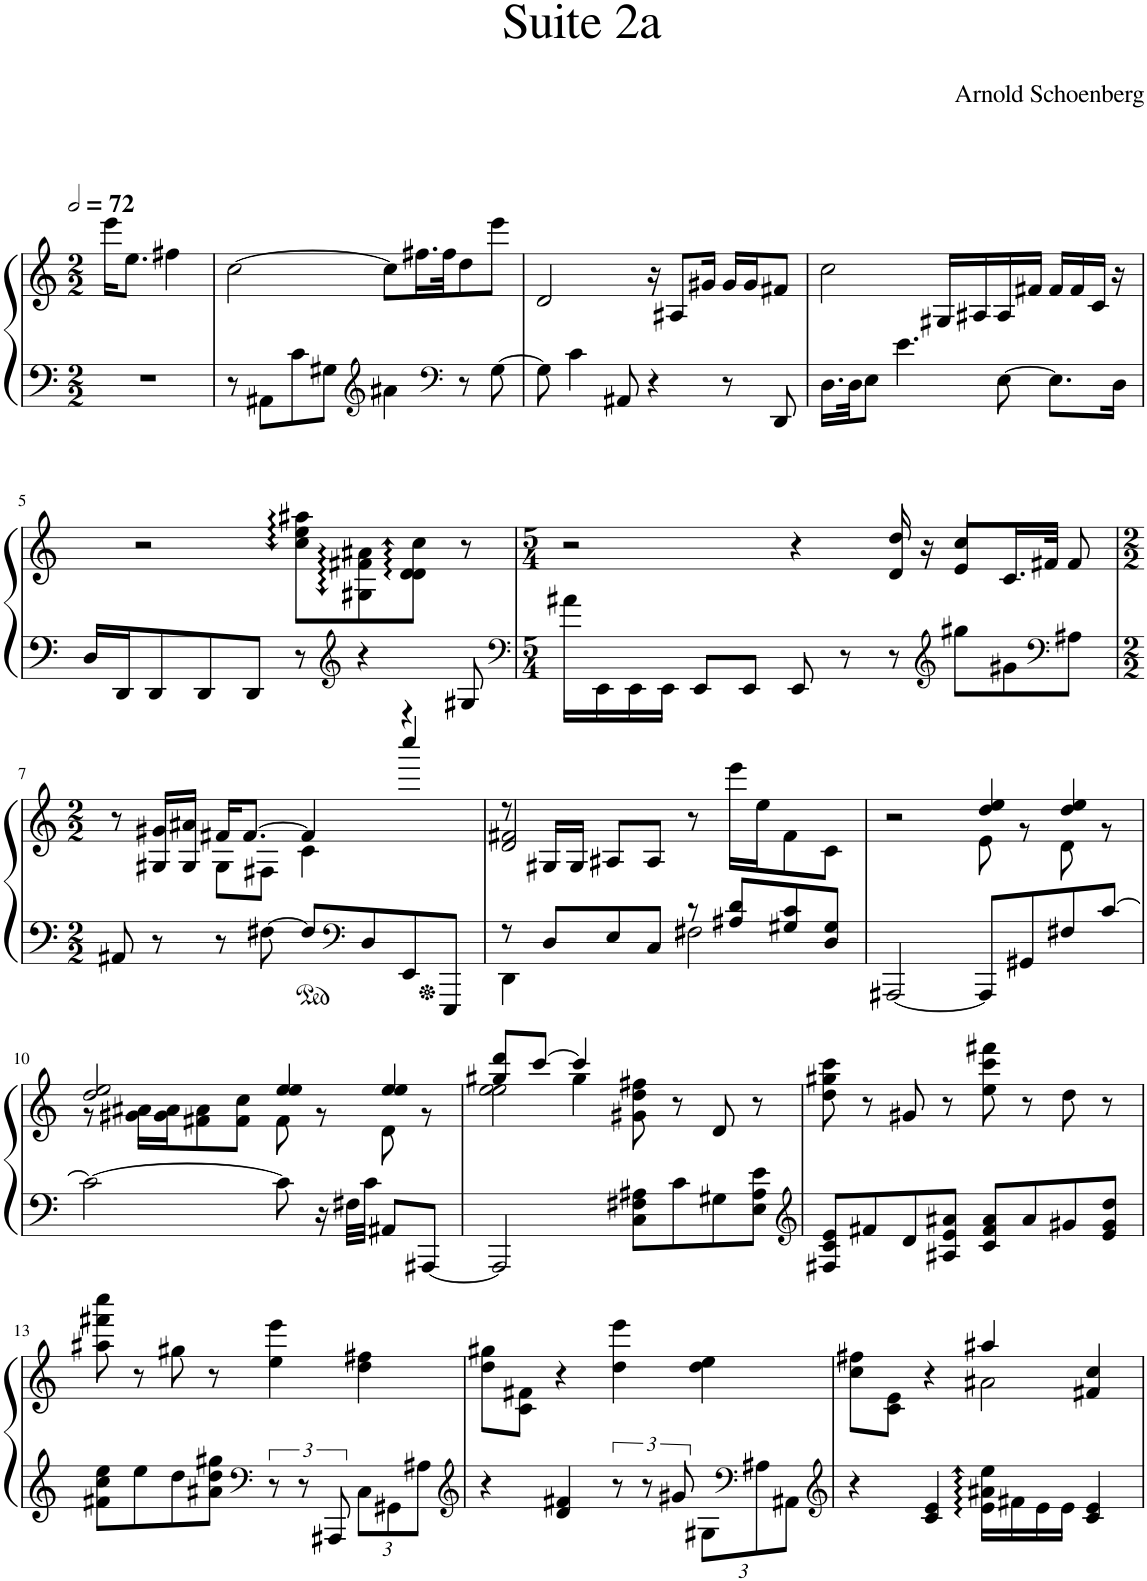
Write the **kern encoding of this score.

**kern	**kern
*part1	*part1
*staff2	*staff1
*I"Piano	*
*I'Pno.	*
*clefF4	*clefG2
*k[]	*k[]
*M2/2	*M2/2
*MM144	*MM144
=1	=1
1r	16eee\KL
.	8.ee\J
.	4ff#X\
.	2ryy
=2	=2
8r	[2cc\
8AA#X\L	.
8c\	.
8G#X\J	.
*clefG2	*
4a#X\	8cc\L]
.	16.ff#X\L
.	32ff#\JK
*clefF4	*
8r	8dd\
[8G#\	8eee\J
=3	=3
8G#\]	2d/
4c\	.
8AA#X/	.
4r	16r
.	8A#X/L
.	16g#X/Jk
8r	16g#/LL
.	16g#/J
8DD/	8f#X/J
=4	=4
16.D\LL	2cc\
32D\JK	.
8E\J	.
4.e\	.
.	16G#X/LL
.	16A#X/
[8E\	16A#/
.	16f#X/JJ
8.E\L]	16f#/LL
.	16f#/
.	16c/JJ
16D\Jk	16r
!!LO:LB:g=z
=5	=5
16D/LL	2r
16DD/J	.
8DD/	.
8DD/	.
8DD/J	.
8r	8cc\ 8ee\ 8aa#X\L
*clefG2	*
4r	8G#X\ 8f#X\ 8a#X\
.	8d\ 8d\ 8cc\J
8G#X/	8r
=6	=6
*clefF4	*
*M5/4	*M5/4
*	*^
16a#X\LL	2r	2..ryy
16EE\	.	.
16EE\	.	.
16EE\JJ	.	.
8EE/L	.	.
8EE/J	.	.
8EE/	4r	.
8r	.	.
8r	16d/ 16dd/	.
.	16r	.
*clefG2	*	*
8gg#X\L	8e/L	4cc/
8g#X\	16.c/L	.
.	32f#X/JJk	.
*clefF4	*	*
8A#X\J	8f#/	8ryy
!!LO:LB:g=z	!!
=7	=7	=7
*M2/2	*M2/2	*
8AA#X/	8r	4ryy
8r	16G#X/ 16g#X/LL	.
.	16G#/ 16a#X/JJ	.
8r	16f#X/KL	8G#\L
.	[8.f#/J	.
[8F#X\	.	8F#X\J
8F#/L]	4f#/]	4c\
*clefF4	*	*
8D/	.	.
8EE/	4r	4cccc/
8EEE/J	.	.
=8	=8	=8
*^	*	*
8r	4DD\	8r	2d/ 2f#X/
8D/L	.	16G#X/LL	.
.	.	16G#/JJ	.
8E/	4ryy	8A#X/L	.
8C/J	.	8A#/J	.
8r	2F#X\	8r	2ryy
8A#X/ 8d/L	.	16eee\LL	.
.	.	16ee\J	.
8G#X/ 8c/	.	8f#\	.
8D/ 8G#/J	.	8c\J	.
*v	*v	*	*
=9	=9	=9
[2AAA#X/	2r	2ryy
8AAA#/L]	4dd/ 4ee/	8e\
8GG#X/	.	8r
8F#X/	4dd/ 4ee/	8d\
[8c/J	.	8r
!!LO:LB:g=z	!!
=10	=10	=10
2c\_	2dd/ 2ee/	8r
.	.	16g#X\ 16a#X\LL
.	.	16g#\ 16a#\J
.	.	8f#X\ 8a#\
.	.	8f#\ 8cc\J
8c\]	4ee/ 4ee/	8f#\
16r	.	8r
32F#X\LLL	.	.
32c\JJJ	.	.
8AA#X/L	4ee/ 4ee/	8d\
[8AAA#X/J	.	8r
=11	=11	=11
*	*	*^
2AAA#/]	4ryy	2ee\ 2ee\	8gg#X/ 8ddd/L
.	.	.	[8ccc/J
.	4gg#\	.	4ccc/]
8C\ 8F#X\ 8A#X\L	8g#X\ 8dd\ 8ff#X\	2ryy	2ryy
8c\	8r	.	.
8G#X\	8d/	.	.
8E\ 8A#\ 8e\J	8r	.	.
*	*v	*v	*v
=12	=12
*clefG2	*
8F#X/ 8c/ 8e/L	8dd\ 8gg#X\ 8ccc\
8f#X/	8r
8d/	8g#X/
8A#X/ 8e/ 8a#X/J	8r
8c/ 8f#/ 8a#/L	8ee\ 8ccc\ 8fff#X\
8a#/	8r
8g#X/	8dd\
8e/ 8g#/ 8dd/J	8r
!!LO:LB:g=z
=13	=13
8f#X\ 8cc\ 8ee\L	8aa#X\ 8fff#X\ 8cccc\
8ee\	8r
8dd\	8gg#X\
8a#X\ 8dd\ 8gg#X\J	8r
*clefF4	*
12r	4ee\ 4eee\
12r	.
12AAA#X/	.
*Xbrackettup	*
12C\L	4dd\ 4ff#X\
12GG#X\	.
12A#X\J	.
=14	=14
*clefG2	*
4r	8dd\ 8gg#X\L
.	8c\ 8f#X\J
4d/ 4f#X/	4r
*brackettup	*
12r	4dd\ 4eee\
12r	.
12g#X/	.
*Xbrackettup	*
12G#X\L	4dd\ 4ee\
*clefF4	*
12A#X\	.
12AA#X\J	.
=15	=15
*clefG2	*
*	*^
4r	8cc\ 8ff#X\L	2ryy
.	8c\ 8e\J	.
4c/ 4e/	4r	.
16e\ 16a#X\ 16ee\LL	4aa#X/	2a#X\
16f#X\	.	.
16e\	.	.
16e\JJ	.	.
4c/ 4e/	4f#X/ 4cc/	.
*	*v	*v
=	=
*-	*-
